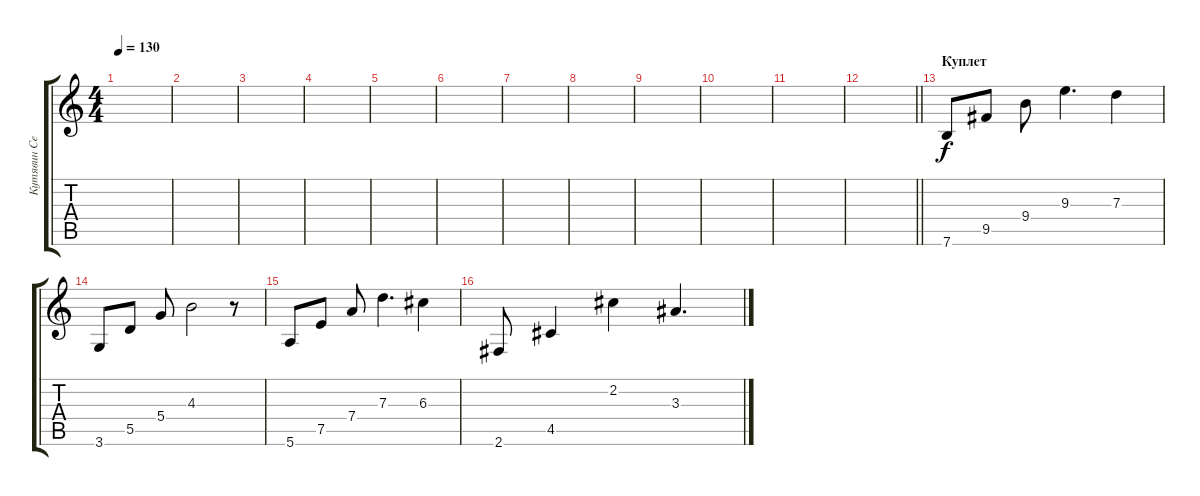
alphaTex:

\track ("Кутявин Сергей" "Кутявин Се") {instrument acousticguitarsteel}
\staff {score tabs}
\tuning (E4 B3 G3 D3 A2 E2) {hide}
\ts (4 4)
\tempo 130
\clef g2
\ks c
|
|
|
|
|
|
|
|
|
|
|
\barLineRight lightlight
|
\section ("" "Куплет")
7.6.8 9.5.8 9.4.8 9.3.4{d} 7.3.4 |
3.6.8 5.5.8 5.4.8 4.3.2 r.8 |
5.6.8 7.5.8 7.4.8 7.3.4{d} 6.3.4 |
2.6.8 4.5.4 2.2.4 3.3.4{d}
